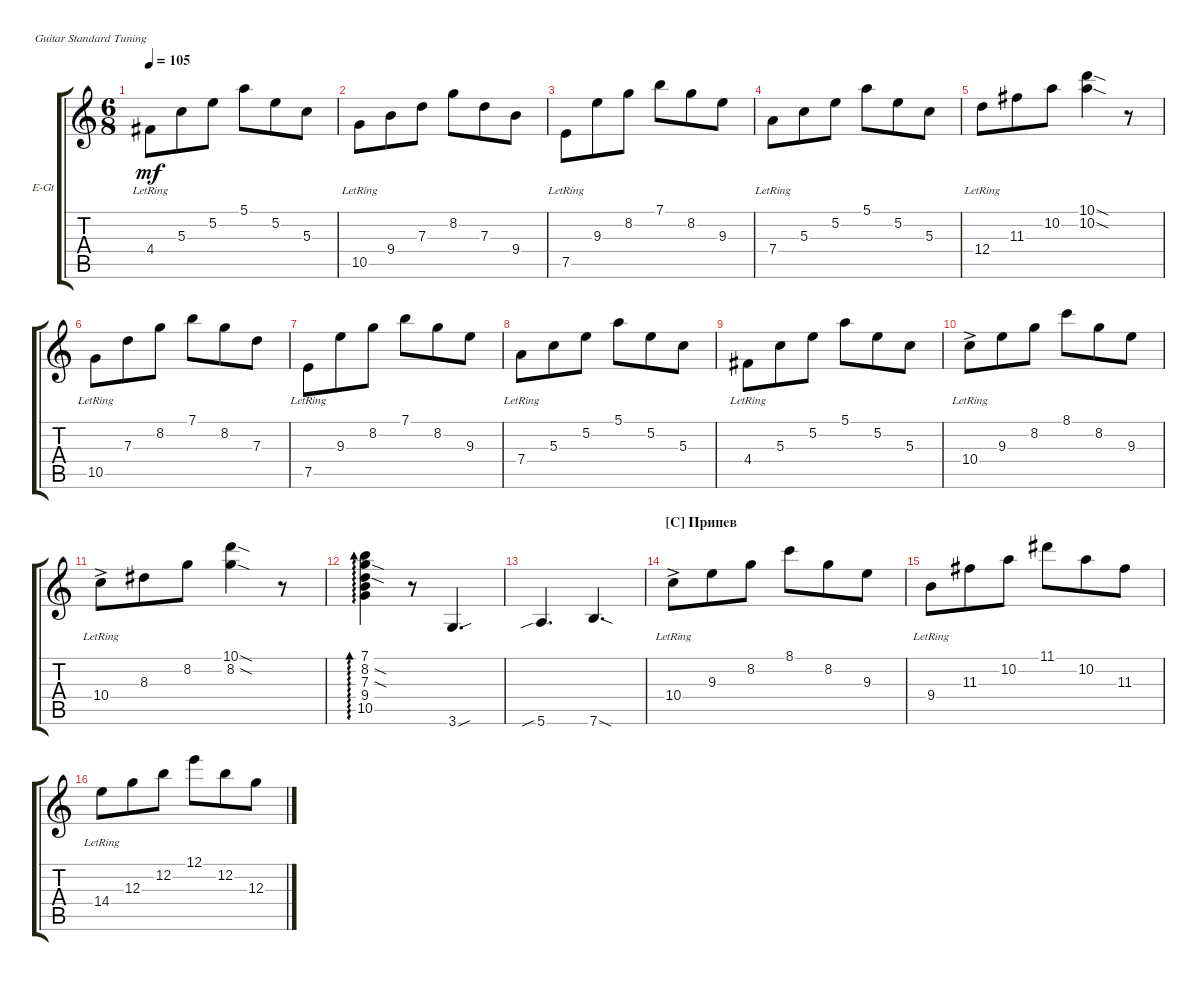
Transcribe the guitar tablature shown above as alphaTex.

\defaultSystemsLayout 4
\bracketExtendMode groupsimilarinstruments
\firstSystemTrackNameOrientation horizontal
\otherSystemsTrackNameOrientation horizontal
\track ("Clean" "E-Gt") {instrument electricguitarclean}
\staff {score tabs}
\tuning (E4 B3 G3 D3 A2 E2)
\ts (6 8)
\tempo 105
\clef g2
\scale
0.333333
\ks c
4.4{lr}.8{dy mf} 5.3.8 5.2.8 5.1.8 5.2.8 5.3.8 |
\scale
0.333333 10.5{lr}.8 9.4.8 7.3.8 8.2.8 7.3.8 9.4.8 |
\scale
0.333333 7.5{lr}.8 9.3.8 8.2.8 7.1.8 8.2.8 9.3.8 |
\scale
0.333333 7.4{lr}.8 5.3.8 5.2.8 5.1.8 5.2.8 5.3.8 |
\scale
0.333333 12.4{lr}.8 11.3.8 10.2.8 (10.1{sod} 10.2{sod}).4 r.8 |
\scale
0.333333 10.5{lr}.8 7.3.8 8.2.8 7.1.8 8.2.8 7.3.8 |
\scale
0.333333 7.5{lr}.8 9.3.8 8.2.8 7.1.8 8.2.8 9.3.8 |
\scale
0.333333 7.4{lr}.8 5.3.8 5.2.8 5.1.8 5.2.8 5.3.8 |
\scale
0.333333 4.4{lr}.8 5.3.8 5.2.8 5.1.8 5.2.8 5.3.8 |
\scale
0.333333 10.4{ac lr}.8 9.3.8 8.2.8 8.1.8 8.2.8 9.3.8 |
\scale
0.333333 10.4{ac lr}.8 8.3.8 8.2.8 (10.1{sod} 8.2{sod}).4 r.8 |
\scale
0.333333 (7.1 8.2{sod} 7.3{sod} 10.5 9.4).4{ad 0} r.8 3.6{sou}.4{d} |
\scale
0.333333 5.6{sib}.4{d} 7.6{sod}.4{d} |
\section ("C" "Припев")
\scale
0.333333 10.4{ac lr}.8 9.3.8 8.2.8 8.1.8 8.2.8 9.3.8 |
\scale
0.333333 9.4{lr}.8 11.3.8 10.2.8 11.1.8 10.2.8 11.3.8 |
\scale
0.333333 14.4{lr}.8 12.3.8 12.2.8 12.1.8 12.2.8 12.3.8
